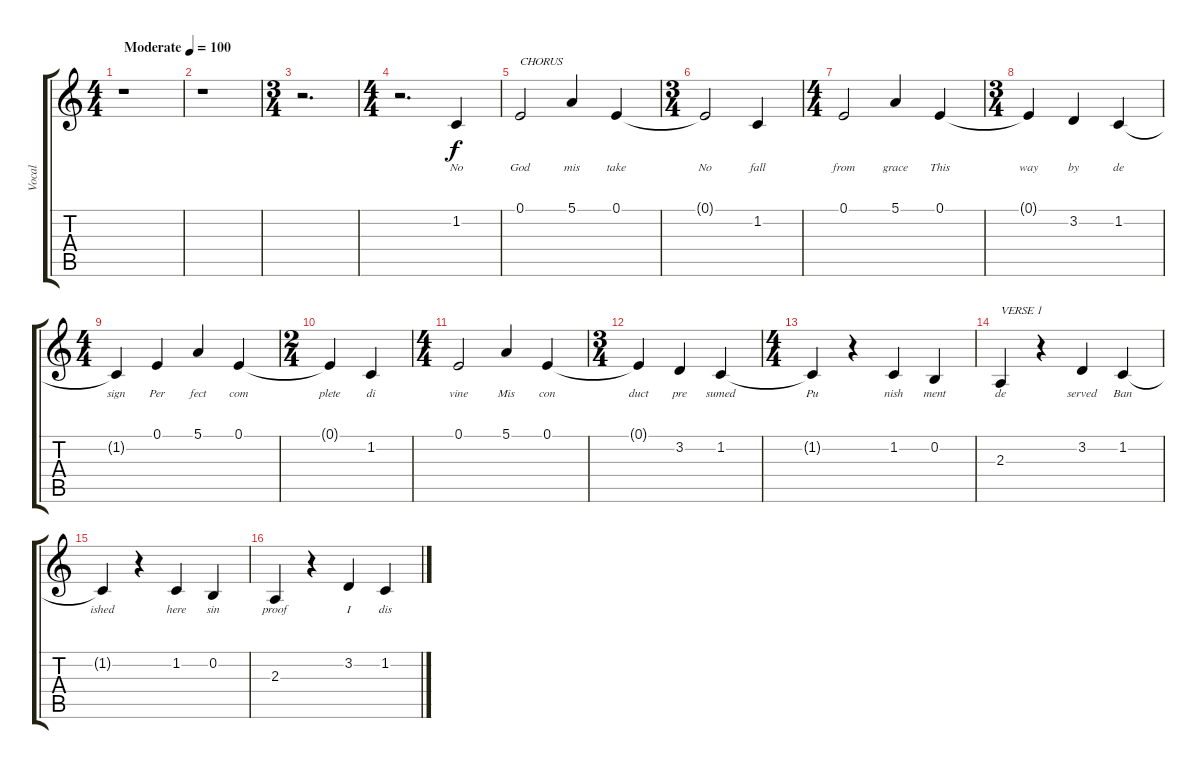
\track ("Vocal" "Vocal") {instrument acousticgrandpiano}
\staff {score tabs}
\tuning (E4 B3 G3 D3 A2 E2) {hide}
\ts (4 4)
\tempo (100 "Moderate")
\clef g2
\ks c
r.1{dy f instrument acousticgrandpiano} |
r.1 |
\ts (3 4)
r.2{d} |
\ts (4 4)
r.2{d} 1.2.4{lyrics (0 "No") lyrics (1 "") lyrics (2 "") lyrics (3 "") lyrics (4 "")} |
0.1.2{txt "CHORUS" lyrics (0 "God") lyrics (1 "") lyrics (2 "") lyrics (3 "") lyrics (4 "")} 5.1.4{lyrics (0 "mis") lyrics (1 "") lyrics (2 "") lyrics (3 "") lyrics (4 "")} 0.1.4{lyrics (0 "take") lyrics (1 "") lyrics (2 "") lyrics (3 "") lyrics (4 "")} |
\ts (3 4)
0.1{t}.2{lyrics (0 "No") lyrics (1 "") lyrics (2 "") lyrics (3 "") lyrics (4 "")} 1.2.4{lyrics (0 "fall") lyrics (1 "") lyrics (2 "") lyrics (3 "") lyrics (4 "")} |
\ts (4 4)
0.1.2{lyrics (0 "from") lyrics (1 "") lyrics (2 "") lyrics (3 "") lyrics (4 "")} 5.1.4{lyrics (0 "grace") lyrics (1 "") lyrics (2 "") lyrics (3 "") lyrics (4 "")} 0.1.4{lyrics (0 "This") lyrics (1 "") lyrics (2 "") lyrics (3 "") lyrics (4 "")} |
\ts (3 4)
0.1{t}.4{lyrics (0 "way") lyrics (1 "") lyrics (2 "") lyrics (3 "") lyrics (4 "")} 3.2.4{lyrics (0 "by") lyrics (1 "") lyrics (2 "") lyrics (3 "") lyrics (4 "")} 1.2.4{lyrics (0 "de") lyrics (1 "") lyrics (2 "") lyrics (3 "") lyrics (4 "")} |
\ts (4 4)
1.2{t}.4{lyrics (0 "sign") lyrics (1 "") lyrics (2 "") lyrics (3 "") lyrics (4 "")} 0.1.4{lyrics (0 "Per") lyrics (1 "") lyrics (2 "") lyrics (3 "") lyrics (4 "")} 5.1.4{lyrics (0 "fect") lyrics (1 "") lyrics (2 "") lyrics (3 "") lyrics (4 "")} 0.1.4{lyrics (0 "com") lyrics (1 "") lyrics (2 "") lyrics (3 "") lyrics (4 "")} |
\ts (2 4)
0.1{t}.4{lyrics (0 "plete") lyrics (1 "") lyrics (2 "") lyrics (3 "") lyrics (4 "")} 1.2.4{lyrics (0 "di") lyrics (1 "") lyrics (2 "") lyrics (3 "") lyrics (4 "")} |
\ts (4 4)
0.1.2{lyrics (0 "vine") lyrics (1 "") lyrics (2 "") lyrics (3 "") lyrics (4 "")} 5.1.4{lyrics (0 "Mis") lyrics (1 "") lyrics (2 "") lyrics (3 "") lyrics (4 "")} 0.1.4{lyrics (0 "con") lyrics (1 "") lyrics (2 "") lyrics (3 "") lyrics (4 "")} |
\ts (3 4)
0.1{t}.4{lyrics (0 "duct") lyrics (1 "") lyrics (2 "") lyrics (3 "") lyrics (4 "")} 3.2.4{lyrics (0 "pre") lyrics (1 "") lyrics (2 "") lyrics (3 "") lyrics (4 "")} 1.2.4{lyrics (0 "sumed") lyrics (1 "") lyrics (2 "") lyrics (3 "") lyrics (4 "")} |
\ts (4 4)
1.2{t}.4{lyrics (0 "Pu") lyrics (1 "") lyrics (2 "") lyrics (3 "") lyrics (4 "")} r.4 1.2.4{lyrics (0 "nish") lyrics (1 "") lyrics (2 "") lyrics (3 "") lyrics (4 "")} 0.2.4{lyrics (0 "ment") lyrics (1 "") lyrics (2 "") lyrics (3 "") lyrics (4 "")} |
2.3.4{txt "VERSE 1" lyrics (0 "de") lyrics (1 "") lyrics (2 "") lyrics (3 "") lyrics (4 "")} r.4 3.2.4{lyrics (0 "served") lyrics (1 "") lyrics (2 "") lyrics (3 "") lyrics (4 "")} 1.2.4{lyrics (0 "Ban") lyrics (1 "") lyrics (2 "") lyrics (3 "") lyrics (4 "")} |
1.2{t}.4{lyrics (0 "ished") lyrics (1 "") lyrics (2 "") lyrics (3 "") lyrics (4 "")} r.4 1.2.4{lyrics (0 "here") lyrics (1 "") lyrics (2 "") lyrics (3 "") lyrics (4 "")} 0.2.4{lyrics (0 "sin") lyrics (1 "") lyrics (2 "") lyrics (3 "") lyrics (4 "")} |
2.3.4{lyrics (0 "proof") lyrics (1 "") lyrics (2 "") lyrics (3 "") lyrics (4 "")} r.4 3.2.4{lyrics (0 "I") lyrics (1 "") lyrics (2 "") lyrics (3 "") lyrics (4 "")} 1.2.4{lyrics (0 "dis") lyrics (1 "") lyrics (2 "") lyrics (3 "") lyrics (4 "")}
